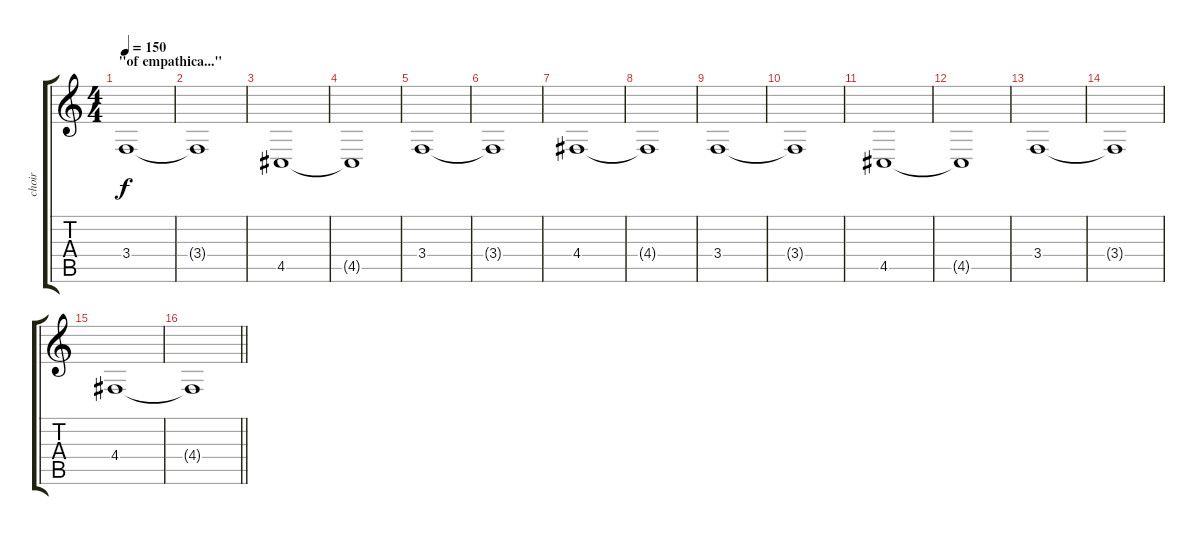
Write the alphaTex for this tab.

\track ("choir" "choir") {instrument choiraahs}
\staff {score tabs}
\tuning (E4 B3 G3 D3 A2 E2) {hide}
\ts (4 4)
\section ("" "\"of empathica...\"")
\tempo 150
\clef g2
\ks c
3.4.1{dy f} |
3.4{t}.1 |
4.5.1 |
4.5{t}.1 |
3.4.1 |
3.4{t}.1 |
4.4.1 |
4.4{t}.1 |
3.4.1 |
3.4{t}.1 |
4.5.1 |
4.5{t}.1 |
3.4.1 |
3.4{t}.1 |
4.4.1 |
\barLineRight lightlight
4.4{t}.1
